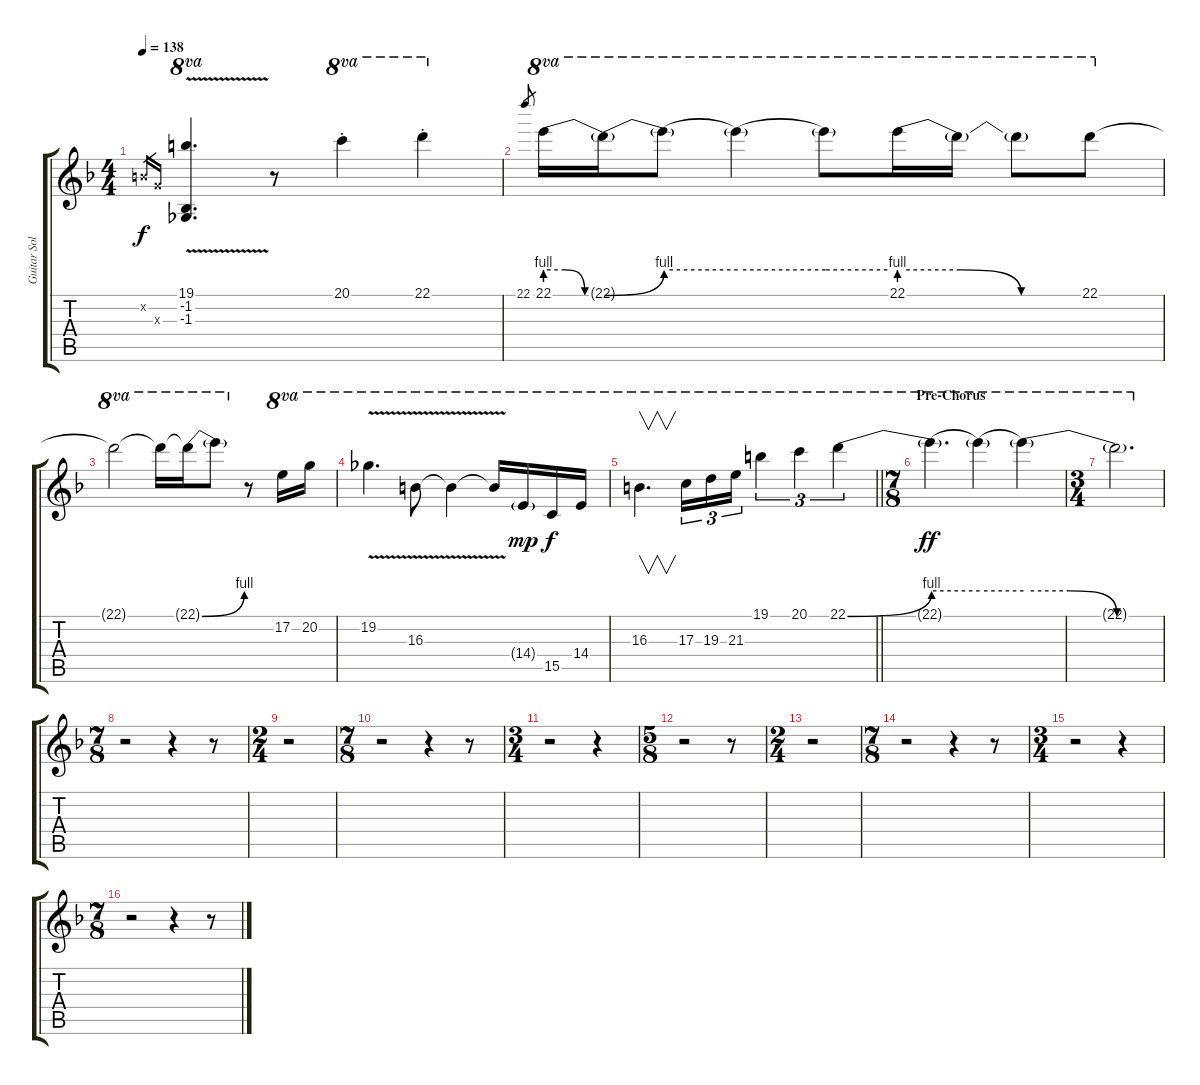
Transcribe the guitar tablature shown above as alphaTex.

\track ("Guitar Solo" "Guitar Sol") {instrument overdrivenguitar}
\staff {score tabs}
\tuning (E4 B3 G3 D3 A2 D2) {hide}
\ts (4 4)
\tempo 138
\clef g2
\ks f
0.2{x}.16{gr dy f} 0.3{x}.16{gr} (19.1{v} -1.2 -1.3).4{d ot 8va} r.8 20.1{st}.4{ot 8va} 22.1{st}.4{ot 8va} |
22.1.8{gr} 22.1{be (custom 0 4 20 4 40 0 60 0)}.16{ot 8va} 22.1{be (bend 0 0 60 4) t}.16{ot 8va} 22.1{be (hold 0 4 60 4) t}.8{ot 8va} 22.1{be (hold 0 4 60 4) t}.4{ot 8va} 22.1{be (hold 0 4 60 4) t}.8{ot 8va} 22.1{be (custom 0 4 20 4 40 0 60 0)}.16{ot 8va} 22.1{t}.16{ot 8va} 22.1{t}.8{ot 8va} 22.1.8{ot 8va} |
22.1{t}.2{ot 8va} 22.1{t}.16{ot 8va} 22.1{be (bend 0 0 60 4) t}.16{ot 8va} 22.1{t}.8{ot 8va} r.8 17.2.16{ot 8va} 20.2.16{ot 8va} |
19.2{v}.4{d ot 8va} 16.3{v}.8{ot 8va} 16.3{v t}.4{ot 8va} 16.3{v t}.16{ot 8va} 14.4{g}.16{ot 8va dy mp} 15.5.16{ot 8va dy f} 14.4.16{ot 8va} |
\barLineRight lightlight
16.3.4{v d ot 8va} 17.3.16{tu (3 2) ot 8va} 19.3.16{tu (3 2) ot 8va} 21.3.16{tu (3 2) ot 8va} 19.1.4{tu (3 2) ot 8va} 20.1.4{tu (3 2) ot 8va} 22.1{be (bend 0 0 60 4)}.4{tu (3 2) ot 8va} |
\ts (7 8)
\section ("" "Pre-Chorus")
22.1{be (hold 0 4 60 4) t}.4{d ot 8va dy ff} 22.1{be (hold 0 4 60 4) t}.4{ot 8va} 22.1{be (custom 0 4 20 4 40 0 60 0) t}.4{ot 8va} |
\ts (3 4)
22.1{t}.2{d ot 8va} |
\ts (7 8)
r.2 r.4 r.8 |
\ts (2 4)
r.2 |
\ts (7 8)
r.2 r.4 r.8 |
\ts (3 4)
r.2 r.4 |
\ts (5 8)
r.2 r.8 |
\ts (2 4)
r.2 |
\ts (7 8)
r.2 r.4 r.8 |
\ts (3 4)
r.2 r.4 |
\ts (7 8)
r.2 r.4 r.8
